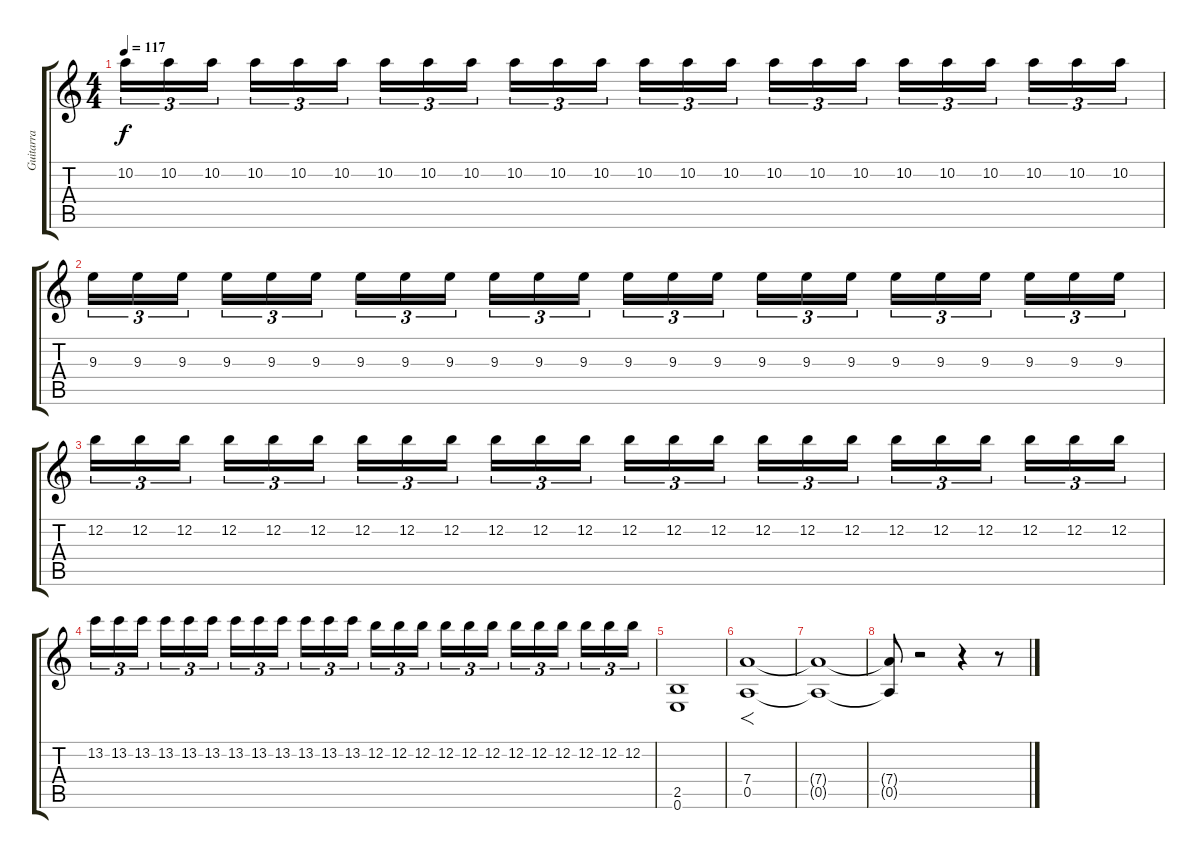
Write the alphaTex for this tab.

\track ("Guitarra" "Guitarra") {instrument distortionguitar}
\staff {score tabs}
\tuning (E4 B3 G3 D3 A2 E2) {hide}
\ts (4 4)
\tempo 117
\clef g2
\ks c
10.2.16{tu (3 2) dy f} 10.2.16{tu (3 2)} 10.2.16{tu (3 2)} 10.2.16{tu (3 2)} 10.2.16{tu (3 2)} 10.2.16{tu (3 2)} 10.2.16{tu (3 2)} 10.2.16{tu (3 2)} 10.2.16{tu (3 2)} 10.2.16{tu (3 2)} 10.2.16{tu (3 2)} 10.2.16{tu (3 2)} 10.2.16{tu (3 2)} 10.2.16{tu (3 2)} 10.2.16{tu (3 2)} 10.2.16{tu (3 2)} 10.2.16{tu (3 2)} 10.2.16{tu (3 2)} 10.2.16{tu (3 2)} 10.2.16{tu (3 2)} 10.2.16{tu (3 2)} 10.2.16{tu (3 2)} 10.2.16{tu (3 2)} 10.2.16{tu (3 2)} |
9.3.16{tu (3 2)} 9.3.16{tu (3 2)} 9.3.16{tu (3 2)} 9.3.16{tu (3 2)} 9.3.16{tu (3 2)} 9.3.16{tu (3 2)} 9.3.16{tu (3 2)} 9.3.16{tu (3 2)} 9.3.16{tu (3 2)} 9.3.16{tu (3 2)} 9.3.16{tu (3 2)} 9.3.16{tu (3 2)} 9.3.16{tu (3 2)} 9.3.16{tu (3 2)} 9.3.16{tu (3 2)} 9.3.16{tu (3 2)} 9.3.16{tu (3 2)} 9.3.16{tu (3 2)} 9.3.16{tu (3 2)} 9.3.16{tu (3 2)} 9.3.16{tu (3 2)} 9.3.16{tu (3 2)} 9.3.16{tu (3 2)} 9.3.16{tu (3 2)} |
12.2.16{tu (3 2)} 12.2.16{tu (3 2)} 12.2.16{tu (3 2)} 12.2.16{tu (3 2)} 12.2.16{tu (3 2)} 12.2.16{tu (3 2)} 12.2.16{tu (3 2)} 12.2.16{tu (3 2)} 12.2.16{tu (3 2)} 12.2.16{tu (3 2)} 12.2.16{tu (3 2)} 12.2.16{tu (3 2)} 12.2.16{tu (3 2)} 12.2.16{tu (3 2)} 12.2.16{tu (3 2)} 12.2.16{tu (3 2)} 12.2.16{tu (3 2)} 12.2.16{tu (3 2)} 12.2.16{tu (3 2)} 12.2.16{tu (3 2)} 12.2.16{tu (3 2)} 12.2.16{tu (3 2)} 12.2.16{tu (3 2)} 12.2.16{tu (3 2)} |
13.2.16{tu (3 2)} 13.2.16{tu (3 2)} 13.2.16{tu (3 2)} 13.2.16{tu (3 2)} 13.2.16{tu (3 2)} 13.2.16{tu (3 2)} 13.2.16{tu (3 2)} 13.2.16{tu (3 2)} 13.2.16{tu (3 2)} 13.2.16{tu (3 2)} 13.2.16{tu (3 2)} 13.2.16{tu (3 2)} 12.2.16{tu (3 2)} 12.2.16{tu (3 2)} 12.2.16{tu (3 2)} 12.2.16{tu (3 2)} 12.2.16{tu (3 2)} 12.2.16{tu (3 2)} 12.2.16{tu (3 2)} 12.2.16{tu (3 2)} 12.2.16{tu (3 2)} 12.2.16{tu (3 2)} 12.2.16{tu (3 2)} 12.2.16{tu (3 2)} |
(2.5 0.6).1 |
(7.4 0.5).1{f} |
(7.4{t} 0.5{t}).1 |
(7.4{t} 0.5{t}).8 r.2 r.4 r.8
